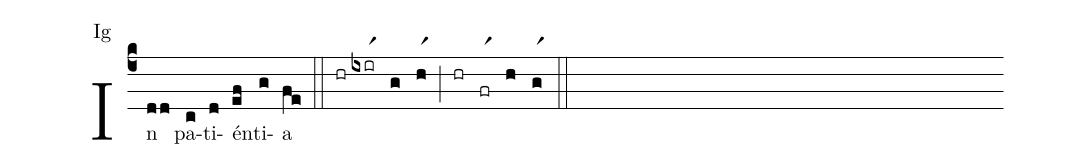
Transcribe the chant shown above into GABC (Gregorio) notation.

annotation: Ig;
%%
(c4) In(dd) pa(c)ti(d)én(ef)ti(g)a(fe) (::) (hr)(ixirr1)(g)(hr1)(;)(hr)(frr1)(h)(gr1)(::)
